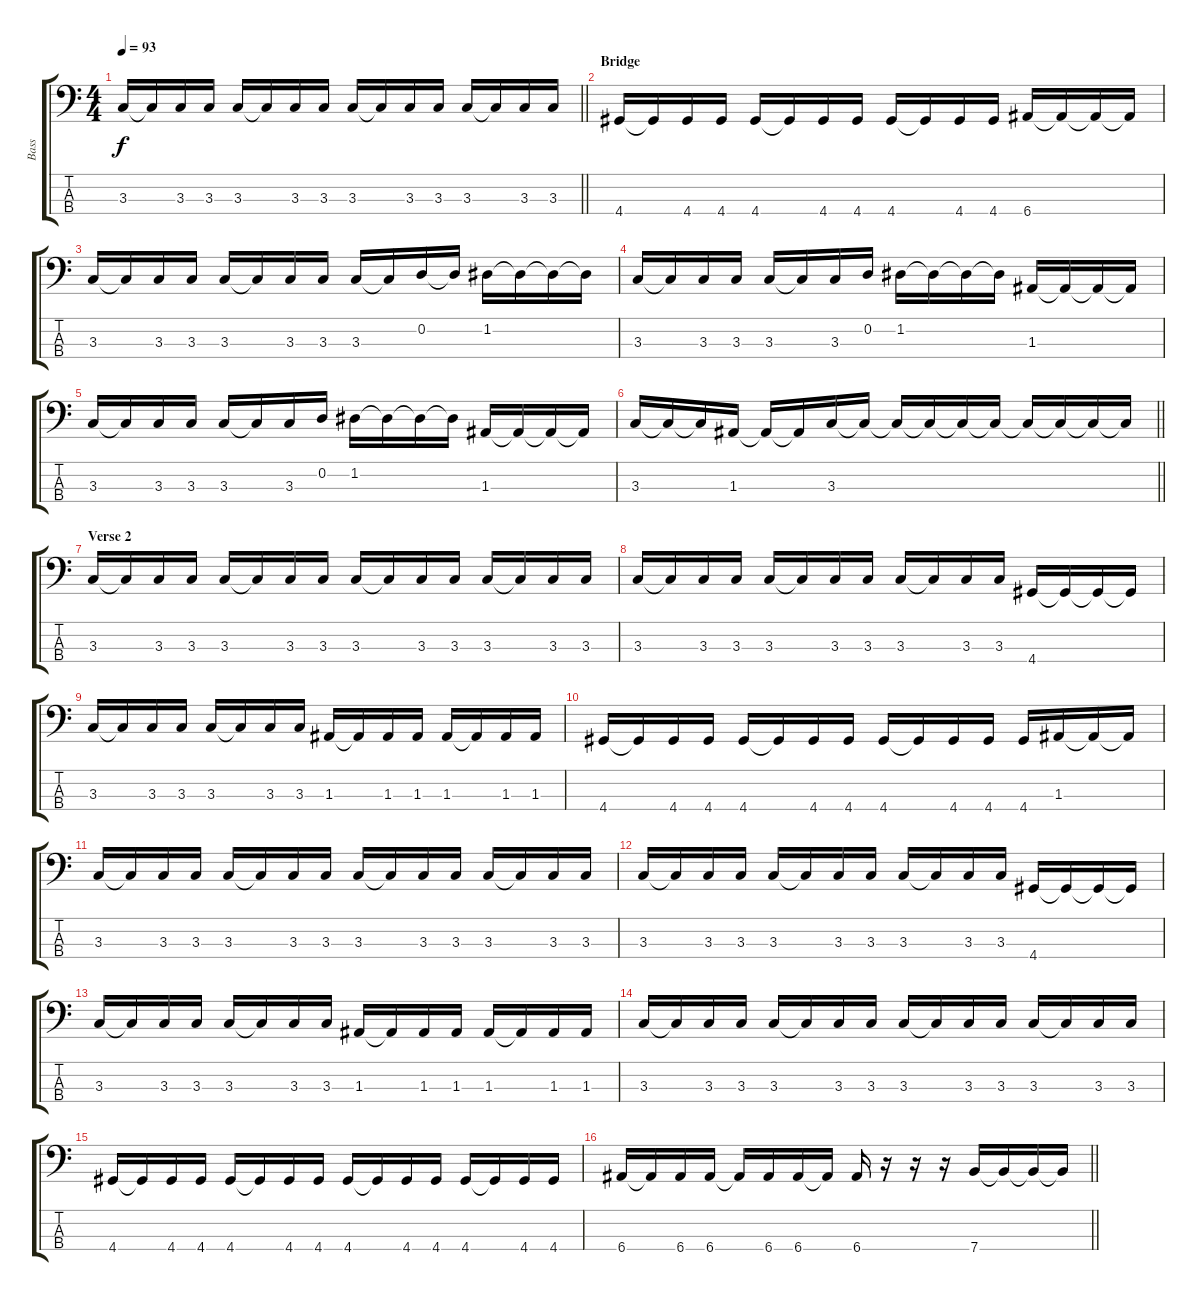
\track ("Bass" "Bass") {instrument electricbassfinger}
\staff {score tabs}
\tuning (G2 D2 A1 E1) {hide}
\ts (4 4)
\tempo 93
\clef f4
\barLineRight lightlight
\ks c
3.3.16{dy f} 3.3{t}.16 3.3.16 3.3.16 3.3.16 3.3{t}.16 3.3.16 3.3.16 3.3.16 3.3{t}.16 3.3.16 3.3.16 3.3.16 3.3{t}.16 3.3.16 3.3.16 |
\section ("" "Bridge")
4.4.16 4.4{t}.16 4.4.16 4.4.16 4.4.16 4.4{t}.16 4.4.16 4.4.16 4.4.16 4.4{t}.16 4.4.16 4.4.16 6.4.16 6.4{t}.16 6.4{t}.16 6.4{t}.16 |
3.3.16 3.3{t}.16 3.3.16 3.3.16 3.3.16 3.3{t}.16 3.3.16 3.3.16 3.3.16 3.3{t}.16 0.2.16 0.2{t}.16 1.2.16 1.2{t}.16 1.2{t}.16 1.2{t}.16 |
3.3.16 3.3{t}.16 3.3.16 3.3.16 3.3.16 3.3{t}.16 3.3.16 0.2.16 1.2.16 1.2{t}.16 1.2{t}.16 1.2{t}.16 1.3.16 1.3{t}.16 1.3{t}.16 1.3{t}.16 |
3.3.16 3.3{t}.16 3.3.16 3.3.16 3.3.16 3.3{t}.16 3.3.16 0.2.16 1.2.16 1.2{t}.16 1.2{t}.16 1.2{t}.16 1.3.16 1.3{t}.16 1.3{t}.16 1.3{t}.16 |
\barLineRight lightlight
3.3.16 3.3{t}.16 3.3{t}.16 1.3.16 1.3{t}.16 1.3{t}.16 3.3.16 3.3{t}.16 3.3{t}.16 3.3{t}.16 3.3{t}.16 3.3{t}.16 3.3{t}.16 3.3{t}.16 3.3{t}.16 3.3{t}.16 |
\section ("" "Verse 2")
3.3.16 3.3{t}.16 3.3.16 3.3.16 3.3.16 3.3{t}.16 3.3.16 3.3.16 3.3.16 3.3{t}.16 3.3.16 3.3.16 3.3.16 3.3{t}.16 3.3.16 3.3.16 |
3.3.16 3.3{t}.16 3.3.16 3.3.16 3.3.16 3.3{t}.16 3.3.16 3.3.16 3.3.16 3.3{t}.16 3.3.16 3.3.16 4.4.16 4.4{t}.16 4.4{t}.16 4.4{t}.16 |
3.3.16 3.3{t}.16 3.3.16 3.3.16 3.3.16 3.3{t}.16 3.3.16 3.3.16 1.3.16 1.3{t}.16 1.3.16 1.3.16 1.3.16 1.3{t}.16 1.3.16 1.3.16 |
4.4.16 4.4{t}.16 4.4.16 4.4.16 4.4.16 4.4{t}.16 4.4.16 4.4.16 4.4.16 4.4{t}.16 4.4.16 4.4.16 4.4.16 1.3.16 1.3{t}.16 1.3{t}.16 |
3.3.16 3.3{t}.16 3.3.16 3.3.16 3.3.16 3.3{t}.16 3.3.16 3.3.16 3.3.16 3.3{t}.16 3.3.16 3.3.16 3.3.16 3.3{t}.16 3.3.16 3.3.16 |
3.3.16 3.3{t}.16 3.3.16 3.3.16 3.3.16 3.3{t}.16 3.3.16 3.3.16 3.3.16 3.3{t}.16 3.3.16 3.3.16 4.4.16 4.4{t}.16 4.4{t}.16 4.4{t}.16 |
3.3.16 3.3{t}.16 3.3.16 3.3.16 3.3.16 3.3{t}.16 3.3.16 3.3.16 1.3.16 1.3{t}.16 1.3.16 1.3.16 1.3.16 1.3{t}.16 1.3.16 1.3.16 |
3.3.16 3.3{t}.16 3.3.16 3.3.16 3.3.16 3.3{t}.16 3.3.16 3.3.16 3.3.16 3.3{t}.16 3.3.16 3.3.16 3.3.16 3.3{t}.16 3.3.16 3.3.16 |
4.4.16 4.4{t}.16 4.4.16 4.4.16 4.4.16 4.4{t}.16 4.4.16 4.4.16 4.4.16 4.4{t}.16 4.4.16 4.4.16 4.4.16 4.4{t}.16 4.4.16 4.4.16 |
\barLineRight lightlight
6.4.16 6.4{t}.16 6.4.16 6.4.16 6.4{t}.16 6.4.16 6.4.16 6.4{t}.16 6.4.16 r.16 r.16 r.16 7.4.16 7.4{t}.16 7.4{t}.16 7.4{t}.16
